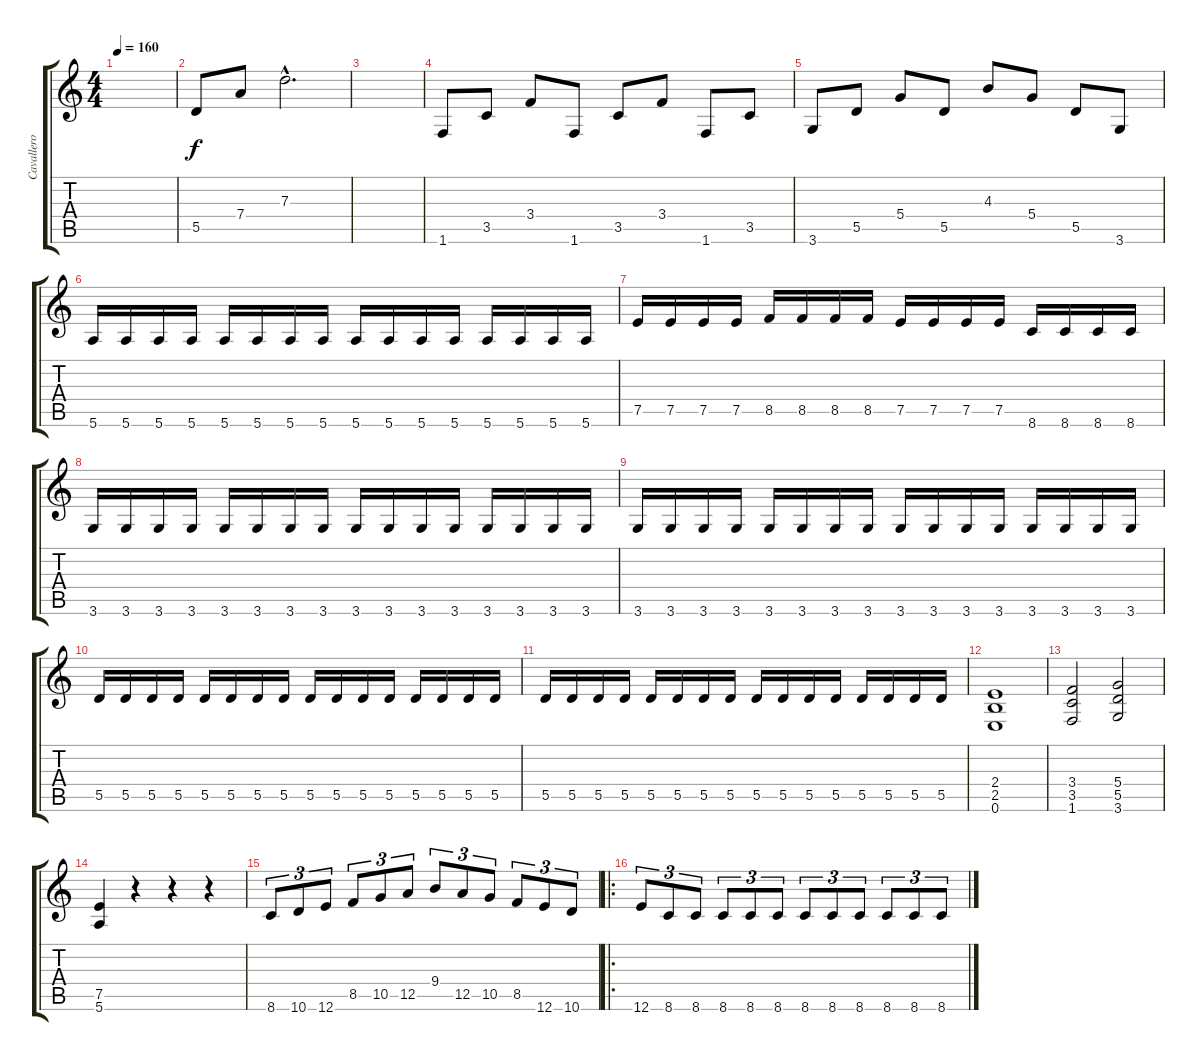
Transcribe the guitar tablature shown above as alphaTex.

\track ("Cavallero" "Cavallero") {instrument distortionguitar}
\staff {score tabs}
\tuning (E4 B3 G3 D3 A2 E2) {hide}
\ts (4 4)
\tempo 160
\clef g2
\ks c
|
5.5.8 7.4.8 7.3{hac}.2{d} |
|
1.6.8 3.5.8 3.4.8 1.6.8 3.5.8 3.4.8 1.6.8 3.5.8 |
3.6.8 5.5.8 5.4.8 5.5.8 4.3.8 5.4.8 5.5.8 3.6.8 |
5.6.16 5.6.16 5.6.16 5.6.16 5.6.16 5.6.16 5.6.16 5.6.16 5.6.16 5.6.16 5.6.16 5.6.16 5.6.16 5.6.16 5.6.16 5.6.16 |
7.5.16 7.5.16 7.5.16 7.5.16 8.5.16 8.5.16 8.5.16 8.5.16 7.5.16 7.5.16 7.5.16 7.5.16 8.6.16 8.6.16 8.6.16 8.6.16 |
3.6.16 3.6.16 3.6.16 3.6.16 3.6.16 3.6.16 3.6.16 3.6.16 3.6.16 3.6.16 3.6.16 3.6.16 3.6.16 3.6.16 3.6.16 3.6.16 |
3.6.16 3.6.16 3.6.16 3.6.16 3.6.16 3.6.16 3.6.16 3.6.16 3.6.16 3.6.16 3.6.16 3.6.16 3.6.16 3.6.16 3.6.16 3.6.16 |
5.5.16 5.5.16 5.5.16 5.5.16 5.5.16 5.5.16 5.5.16 5.5.16 5.5.16 5.5.16 5.5.16 5.5.16 5.5.16 5.5.16 5.5.16 5.5.16 |
5.5.16 5.5.16 5.5.16 5.5.16 5.5.16 5.5.16 5.5.16 5.5.16 5.5.16 5.5.16 5.5.16 5.5.16 5.5.16 5.5.16 5.5.16 5.5.16 |
(2.4 2.5 0.6).1 |
(3.4 3.5 1.6).2 (5.4 5.5 3.6).2 |
(7.5 5.6).4 r.4 r.4 r.4 |
8.6.8{tu (3 2)} 10.6.8{tu (3 2)} 12.6.8{tu (3 2)} 8.5.8{tu (3 2)} 10.5.8{tu (3 2)} 12.5.8{tu (3 2)} 9.4.8{tu (3 2)} 12.5.8{tu (3 2)} 10.5.8{tu (3 2)} 8.5.8{tu (3 2)} 12.6.8{tu (3 2)} 10.6.8{tu (3 2)} |
\ro
12.6.8{tu (3 2)} 8.6.8{tu (3 2)} 8.6.8{tu (3 2)} 8.6.8{tu (3 2)} 8.6.8{tu (3 2)} 8.6.8{tu (3 2)} 8.6.8{tu (3 2)} 8.6.8{tu (3 2)} 8.6.8{tu (3 2)} 8.6.8{tu (3 2)} 8.6.8{tu (3 2)} 8.6.8{tu (3 2)}
